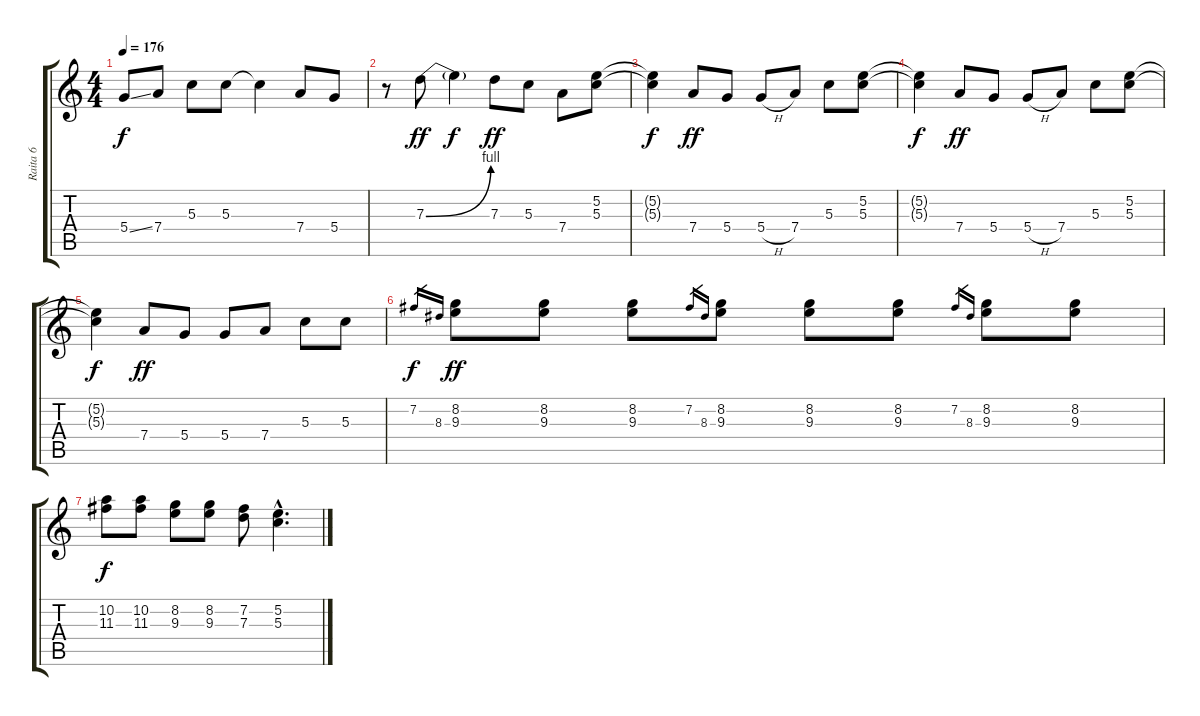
\track ("Raita 6" "Raita 6") {instrument overdrivenguitar}
\staff {score tabs}
\tuning (E4 B3 G3 D3 A2 E2) {hide}
\ts (4 4)
\tempo 176
\clef g2
\ks c
5.4{ss}.8{dy f volume 16} 7.4.8 5.3.8 5.3.8 5.3{t}.4 7.4.8 5.4.8 |
r.8 7.3{be (bend 0 0 60 4)}.8{dy ff} 7.3{t}.4{dy f} 7.3.8{dy ff} 5.3.8 7.4.8 (5.2 5.3).8 |
(5.2{t} 5.3{t}).4{dy f} 7.4.8{dy ff} 5.4.8 5.4{h}.8 7.4.8 5.3.8 (5.2 5.3).8 |
(5.2{t} 5.3{t}).4{dy f} 7.4.8{dy ff} 5.4.8 5.4{h}.8 7.4.8 5.3.8 (5.2 5.3).8 |
(5.2{t} 5.3{t}).4{dy f} 7.4.8{dy ff} 5.4.8 5.4.8 7.4.8 5.3.8 5.3.8 |
7.2.16{gr dy f} 8.3.16{gr} (8.2 9.3).8{dy ff} (8.2 9.3).8 (8.2 9.3).8 7.2.16{gr} 8.3.16{gr} (8.2 9.3).8 (8.2 9.3).8 (8.2 9.3).8 7.2.16{gr} 8.3.16{gr} (8.2 9.3).8 (8.2 9.3).8 |
(10.2 11.3).8{dy f} (10.2 11.3).8 (8.2 9.3).8 (8.2 9.3).8 (7.2 7.3).8 (5.2{hac} 5.3{hac}).4{d}
